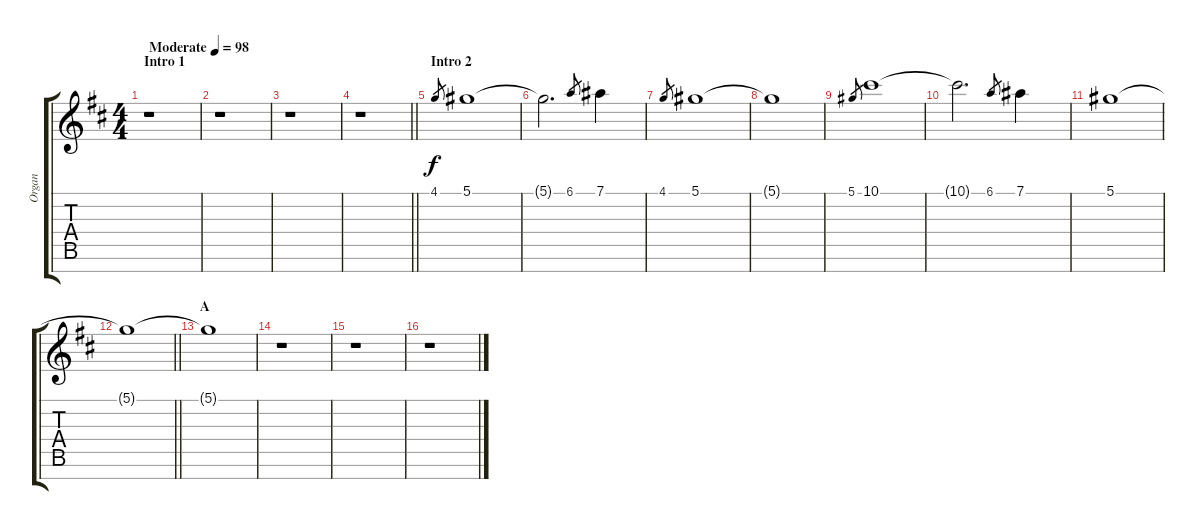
\track ("Organ" "Organ") {instrument drawbarorgan}
\staff {score tabs}
\tuning (Eb5 Bb4 Gb4 Db4 Ab3 Eb3 Bb2) {hide}
\ts (4 4)
\section ("" "Intro 1")
\tempo (98 "Moderate")
\clef g2
\ks d
r.1{dy f instrument drawbarorgan} |
r.1 |
r.1 |
\barLineRight lightlight
r.1 |
\section ("" "Intro 2")
4.1.8{gr} 5.1.1 |
5.1{t}.2{d} 6.1.8{gr} 7.1.4 |
4.1.8{gr} 5.1.1 |
5.1{t}.1 |
5.1.8{gr} 10.1.1 |
10.1{t}.2{d} 6.1.8{gr} 7.1.4 |
5.1.1 |
\barLineRight lightlight
5.1{t}.1 |
\section ("" "A")
5.1{t}.1{volume 0} |
r.1 |
r.1 |
r.1
